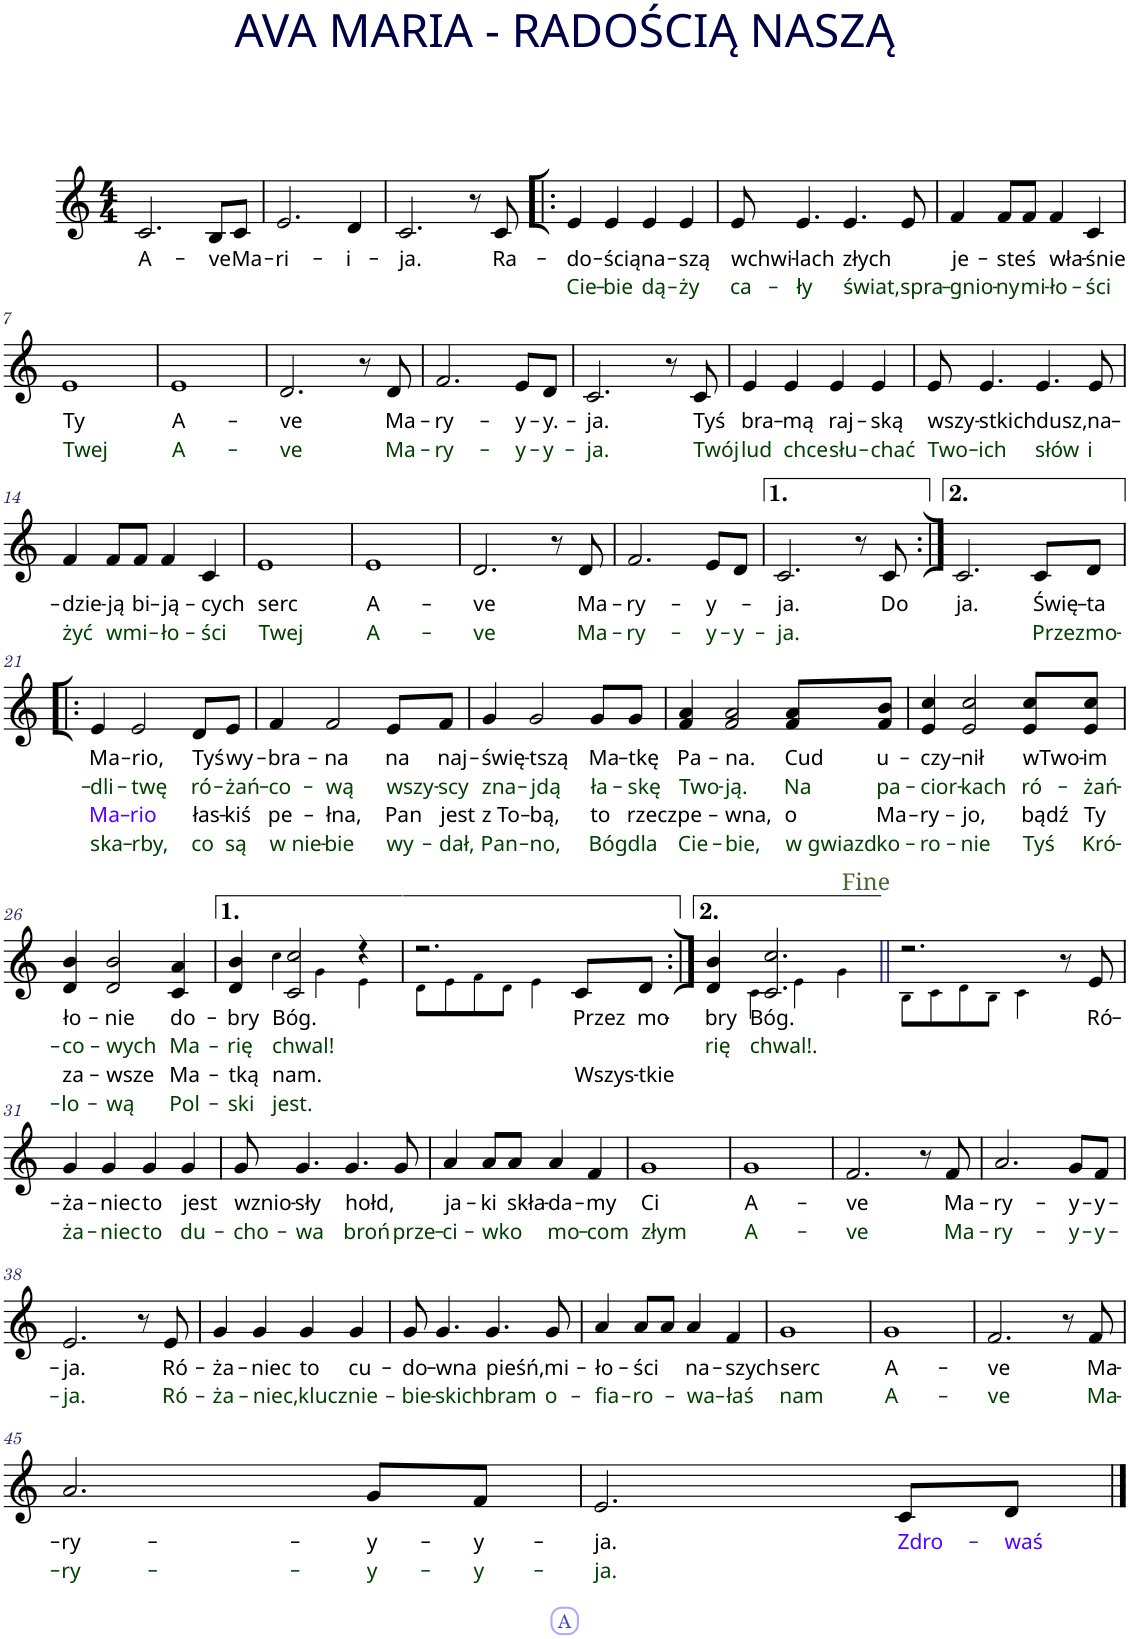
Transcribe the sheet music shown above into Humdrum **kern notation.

**kern	**text	**text	**text	**text
*part1	*part1	*part1	*part1	*part1
*staff1	*staff1	*staff1	*staff1	*staff1
*I"Kazoo	*	*	*	*
*I'Kaz.	*	*	*	*
*clefG2	*	*	*	*
*k[]	*	*	*	*
*M4/4	*	*	*	*
=1	=1	=1	=1	=1
!	!LO:LY:b	!	!	!
2.c/	A-	.	.	.
!	!LO:LY:b	!	!	!
8B/L	-ve	.	.	.
!	!LO:LY:b	!	!	!
8c/J	Ma-	.	.	.
=2	=2	=2	=2	=2
!	!LO:LY:b	!	!	!
2.e/	-ri-	.	.	.
!	!LO:LY:b	!	!	!
4d/	-i-	.	.	.
=3	=3	=3	=3	=3
!	!LO:LY:b	!	!	!
2.c/	-ja.	.	.	.
8r	.	.	.	.
!	!LO:LY:b	!	!	!
8c/	Ra-	.	.	.
=4!|:	=4!|:	=4!|:	=4!|:	=4!|:
!	!LO:LY:b	!LO:LY:b:color=#003F00	!	!
4e/	-do-	Cie-	.	.
!	!LO:LY:b	!LO:LY:b:color=#003F00	!	!
4e/	-ścią	-bie	.	.
!	!LO:LY:b	!LO:LY:b:color=#003F00	!	!
4e/	na-	dą-	.	.
!	!LO:LY:b	!LO:LY:b:color=#003F00	!	!
4e/	-szą	-ży	.	.
=5	=5	=5	=5	=5
!	!LO:LY:b	!LO:LY:b:color=#003F00	!	!
8e/	wchwi-	ca-	.	.
!	!LO:LY:b	!LO:LY:b:color=#003F00	!	!
4.e/	-lach	-ły	.	.
!	!LO:LY:b	!LO:LY:b:color=#003F00	!	!
4.e/	złych	świat,	.	.
!	!	!LO:LY:b:color=#003F00	!	!
8e/	.	spra-	.	.
=6	=6	=6	=6	=6
!	!LO:LY:b	!LO:LY:b:color=#003F00	!	!
4f/	je-	-gnio-	.	.
!	!LO:LY:b	!LO:LY:b:color=#003F00	!	!
8f/L	-steś	-ny	.	.
!	!	!LO:LY:b:color=#003F00	!	!
8f/J	.	mi-	.	.
!	!LO:LY:b	!LO:LY:b:color=#003F00	!	!
4f/	wła-	-ło-	.	.
!	!LO:LY:b	!LO:LY:b:color=#003F00	!	!
4c/	-śnie	-ści	.	.
!!LO:LB:g=z
=7	=7	=7	=7	=7
!	!LO:LY:b	!LO:LY:b:color=#003F00	!	!
1e	Ty	Twej	.	.
=8	=8	=8	=8	=8
!	!LO:LY:b	!LO:LY:b:color=#003F00	!	!
1e	A-	A-	.	.
=9	=9	=9	=9	=9
!	!LO:LY:b	!LO:LY:b:color=#003F00	!	!
2.d/	-ve	-ve	.	.
8r	.	.	.	.
!	!LO:LY:b	!LO:LY:b:color=#003F00	!	!
8d/	Ma-	Ma-	.	.
=10	=10	=10	=10	=10
!	!LO:LY:b	!LO:LY:b:color=#003F00	!	!
2.f/	-ry-	-ry-	.	.
!	!LO:LY:b	!LO:LY:b:color=#003F00	!	!
8e/L	-y-	-y-	.	.
!	!LO:LY:b	!LO:LY:b:color=#003F00	!	!
8d/J	-y.-	-y-	.	.
=11	=11	=11	=11	=11
!	!LO:LY:b	!LO:LY:b:color=#003F00	!	!
2.c/	-ja.	-ja.	.	.
8r	.	.	.	.
!	!LO:LY:b	!LO:LY:b:color=#003F00	!	!
8c/	Tyś	Twój	.	.
=12	=12	=12	=12	=12
!	!LO:LY:b	!LO:LY:b:color=#003F00	!	!
4e/	bra-	lud	.	.
!	!LO:LY:b	!LO:LY:b:color=#003F00	!	!
4e/	-mą	chce	.	.
!	!LO:LY:b	!LO:LY:b:color=#003F00	!	!
4e/	raj-	słu-	.	.
!	!LO:LY:b	!LO:LY:b:color=#003F00	!	!
4e/	-ską	-chać	.	.
=13	=13	=13	=13	=13
!	!LO:LY:b	!LO:LY:b:color=#003F00	!	!
8e/	wszy-	Two-	.	.
!	!LO:LY:b	!LO:LY:b:color=#003F00	!	!
4.e/	-stkich	-ich	.	.
!	!LO:LY:b	!LO:LY:b:color=#003F00	!	!
4.e/	dusz,	słów	.	.
!	!LO:LY:b	!LO:LY:b:color=#003F00	!	!
8e/	na-	i	.	.
!!LO:LB:g=z
=14	=14	=14	=14	=14
!	!LO:LY:b	!LO:LY:b:color=#003F00	!	!
4f/	-dzie-	żyć	.	.
!	!LO:LY:b	!LO:LY:b:color=#003F00	!	!
8f/L	-ją	wmi-	.	.
!	!LO:LY:b	!	!	!
8f/J	bi-	.	.	.
!	!LO:LY:b	!LO:LY:b:color=#003F00	!	!
4f/	-ją-	-ło-	.	.
!	!LO:LY:b	!LO:LY:b:color=#003F00	!	!
4c/	-cych	-ści	.	.
=15	=15	=15	=15	=15
!	!LO:LY:b	!LO:LY:b:color=#003F00	!	!
1e	serc	Twej	.	.
=16	=16	=16	=16	=16
!	!LO:LY:b	!LO:LY:b:color=#003F00	!	!
1e	A-	A-	.	.
=17	=17	=17	=17	=17
!	!LO:LY:b	!LO:LY:b:color=#003F00	!	!
2.d/	-ve	-ve	.	.
8r	.	.	.	.
!	!LO:LY:b	!LO:LY:b:color=#003F00	!	!
8d/	Ma-	Ma-	.	.
=18	=18	=18	=18	=18
!	!LO:LY:b	!LO:LY:b:color=#003F00	!	!
2.f/	-ry-	-ry-	.	.
!	!LO:LY:b	!LO:LY:b:color=#003F00	!	!
8e/L	-y-	-y-	.	.
!	!	!LO:LY:b:color=#003F00	!	!
8d/J	.	-y-	.	.
=19	=19	=19	=19	=19
!	!LO:LY:b	!LO:LY:b:color=#003F00	!	!
2.c/	-ja.	-ja.	.	.
8r	.	.	.	.
!	!LO:LY:b	!	!	!
8c/	Do	.	.	.
=20:|!	=20:|!	=20:|!	=20:|!	=20:|!
!	!LO:LY:b	!	!	!
2.c/	ja.	.	.	.
!	!LO:LY:b	!LO:LY:b:color=#003F00	!	!
8c/L	Świę-	Przez	.	.
!	!LO:LY:b	!LO:LY:b:color=#003F00	!	!
8d/J	-ta	mo-	.	.
!!LO:LB:g=z
=21!|:	=21!|:	=21!|:	=21!|:	=21!|:
!	!LO:LY:b	!LO:LY:b:color=#003F00	!LO:LY:b:color=#5500FF	!LO:LY:b:color=#003F00
4e/	Ma-	-dli-	Ma-	ska-
!	!LO:LY:b	!LO:LY:b:color=#003F00	!LO:LY:b:color=#5500FF	!LO:LY:b:color=#003F00
2e/	-rio,	-twę	-rio	-rby,
!	!LO:LY:b	!LO:LY:b:color=#003F00	!LO:LY:b	!LO:LY:b:color=#003F00
8d/L	Tyś	ró-	łas-	co
!	!LO:LY:b	!LO:LY:b:color=#003F00	!LO:LY:b	!LO:LY:b:color=#003F00
8e/J	wy-	-żań-	-kiś	są
=22	=22	=22	=22	=22
!	!LO:LY:b	!LO:LY:b:color=#003F00	!LO:LY:b	!LO:LY:b:color=#003F00
4f/	-bra-	-co-	pe-	w nie-
!	!LO:LY:b	!LO:LY:b:color=#003F00	!LO:LY:b	!LO:LY:b:color=#003F00
2f/	-na	-wą	-łna,	-bie
!	!LO:LY:b	!LO:LY:b:color=#003F00	!LO:LY:b	!LO:LY:b:color=#003F00
8e/L	na	wszy-	Pan	wy-
!	!LO:LY:b	!LO:LY:b:color=#003F00	!LO:LY:b	!LO:LY:b:color=#003F00
8f/J	naj-	-scy	jest	-dał,
=23	=23	=23	=23	=23
!	!LO:LY:b	!LO:LY:b:color=#003F00	!LO:LY:b	!LO:LY:b:color=#003F00
4g/	-świę-	zna-	z To-	Pan-
!	!LO:LY:b	!LO:LY:b:color=#003F00	!LO:LY:b	!LO:LY:b:color=#003F00
2g/	-tszą	-jdą	-bą,	-no,
!	!LO:LY:b	!LO:LY:b:color=#003F00	!LO:LY:b	!LO:LY:b:color=#003F00
8g/L	Ma-	ła-	to	Bóg
!	!LO:LY:b	!LO:LY:b:color=#003F00	!LO:LY:b	!LO:LY:b:color=#003F00
8g/J	-tkę	-skę	rzecz	dla
=24	=24	=24	=24	=24
!	!LO:LY:b	!LO:LY:b:color=#003F00	!LO:LY:b	!LO:LY:b:color=#003F00
4f/ 4a/	Pa-	Two-	pe-	Cie-
!	!LO:LY:b	!LO:LY:b:color=#003F00	!LO:LY:b	!LO:LY:b:color=#003F00
2f/ 2a/	-na.	-ją.	-wna,	-bie,
!	!LO:LY:b	!LO:LY:b:color=#003F00	!LO:LY:b	!LO:LY:b:color=#003F00
8f/ 8a/L	Cud	Na	o	w gwiazd
!	!LO:LY:b	!LO:LY:b:color=#003F00	!LO:LY:b	!LO:LY:b:color=#003F00
8f/ 8b/J	u-	pa-	Ma-	ko-
=25	=25	=25	=25	=25
!	!LO:LY:b	!LO:LY:b:color=#003F00	!LO:LY:b	!LO:LY:b:color=#003F00
4e/ 4cc/	-czy-	-cior-	-ry-	-ro-
!	!LO:LY:b	!LO:LY:b:color=#003F00	!LO:LY:b	!LO:LY:b:color=#003F00
2e/ 2cc/	-nił	-kach	-jo,	-nie
!	!LO:LY:b	!LO:LY:b:color=#003F00	!LO:LY:b	!LO:LY:b:color=#003F00
8e/ 8cc/L	wTwo-	ró-	bądź	Tyś
!	!LO:LY:b	!LO:LY:b:color=#003F00	!LO:LY:b	!LO:LY:b:color=#003F00
8e/ 8cc/J	-im	-żań-	Ty	Kró-
!!LO:LB:g=z
=26	=26	=26	=26	=26
!	!LO:LY:b	!LO:LY:b:color=#003F00	!LO:LY:b	!LO:LY:b:color=#003F00
4d/ 4b/	ło-	-co-	za-	-lo-
!	!LO:LY:b	!LO:LY:b:color=#003F00	!LO:LY:b	!LO:LY:b:color=#003F00
2d/ 2b/	-nie	-wych	-wsze	-wą
!	!LO:LY:b	!LO:LY:b:color=#003F00	!LO:LY:b	!LO:LY:b:color=#003F00
4c/ 4a/	do-	Ma-	Ma-	Pol-
=27	=27	=27	=27	=27
!	!LO:LY:b	!LO:LY:b:color=#003F00	!LO:LY:b	!LO:LY:b:color=#003F00
*^	*	*	*	*
4d/ 4b/	4ryy	-bry	-rię	-tką	-ski
!	!	!LO:LY:b	!LO:LY:b:color=#003F00	!LO:LY:b	!LO:LY:b:color=#003F00
2c/ 2cc/	4cc!\	Bóg.	chwal!	nam.	jest.
.	4g!\	.	.	.	.
4r	4e!\	.	.	.	.
=28	=28	=28	=28	=28	=28
2.r	8d!\L	.	.	.	.
.	8e!\	.	.	.	.
.	8f!\	.	.	.	.
.	8d!\J	.	.	.	.
.	4e!\	.	.	.	.
!	!	!LO:LY:b	!	!LO:LY:b	!
8c/L	4ryy	Przez	.	Wszys-	.
!	!	!LO:LY:b	!	!LO:LY:b	!
8d/J	.	mo-	.	-tkie	.
=29:|!	=29:|!	=29:|!	=29:|!	=29:|!	=29:|!
!	!	!LO:LY:b	!LO:LY:b:color=#003F00	!	!
4d/ 4b/	4ryy	-bry	-rię	.	.
!	!	!LO:LY:b	!LO:LY:b:color=#003F00	!	!
2.c/ 2.cc/	4c!\	Bóg.	chwal!.	.	.
.	4e!\	.	.	.	.
.	4g!\	.	.	.	.
=30||	=30||	=30||	=30||	=30||	=30||
2.r	8B!\L	.	.	.	.
.	8c!\	.	.	.	.
.	8d!\	.	.	.	.
.	8B!\J	.	.	.	.
.	4c!\	.	.	.	.
8r	4ryy	.	.	.	.
!	!	!LO:LY:b	!	!	!
8e/	.	Ró-	.	.	.
*v	*v	*	*	*	*
!!LO:LB:g=z
=31	=31	=31	=31	=31
!	!LO:LY:b	!LO:LY:b:color=#003F00	!	!
4g/	-ża-	ża-	.	.
!	!LO:LY:b	!LO:LY:b:color=#003F00	!	!
4g/	-niec	-niec	.	.
!	!LO:LY:b	!LO:LY:b:color=#003F00	!	!
4g/	to	to	.	.
!	!LO:LY:b	!LO:LY:b:color=#003F00	!	!
4g/	jest	du-	.	.
=32	=32	=32	=32	=32
!	!LO:LY:b	!LO:LY:b:color=#003F00	!	!
8g/	wznio-	-cho-	.	.
!	!LO:LY:b	!LO:LY:b:color=#003F00	!	!
4.g/	-sły	-wa	.	.
!	!LO:LY:b	!LO:LY:b:color=#003F00	!	!
4.g/	hołd,	broń	.	.
!	!	!LO:LY:b:color=#003F00	!	!
8g/	.	prze-	.	.
=33	=33	=33	=33	=33
!	!LO:LY:b	!LO:LY:b:color=#003F00	!	!
4a/	ja-	-ci-	.	.
!	!LO:LY:b	!LO:LY:b:color=#003F00	!	!
8a/L	-ki	-wko	.	.
!	!LO:LY:b	!	!	!
8a/J	skła-	.	.	.
!	!LO:LY:b	!LO:LY:b:color=#003F00	!	!
4a/	-da-	mo-	.	.
!	!LO:LY:b	!LO:LY:b:color=#003F00	!	!
4f/	-my	-com	.	.
=34	=34	=34	=34	=34
!	!LO:LY:b	!LO:LY:b:color=#003F00	!	!
1g	Ci	złym	.	.
=35	=35	=35	=35	=35
!	!LO:LY:b	!LO:LY:b:color=#003F00	!	!
1g	A-	A-	.	.
=36	=36	=36	=36	=36
!	!LO:LY:b	!LO:LY:b:color=#003F00	!	!
2.f/	-ve	-ve	.	.
8r	.	.	.	.
!	!LO:LY:b	!LO:LY:b:color=#003F00	!	!
8f/	Ma-	Ma-	.	.
=37	=37	=37	=37	=37
!	!LO:LY:b	!LO:LY:b:color=#003F00	!	!
2.a/	-ry-	-ry-	.	.
!	!LO:LY:b	!LO:LY:b:color=#003F00	!	!
8g/L	-y-	-y-	.	.
!	!LO:LY:b	!LO:LY:b:color=#003F00	!	!
8f/J	-y-	-y-	.	.
!!LO:LB:g=z
=38	=38	=38	=38	=38
!	!LO:LY:b	!LO:LY:b:color=#003F00	!	!
2.e/	-ja.	-ja.	.	.
8r	.	.	.	.
!	!LO:LY:b	!LO:LY:b:color=#003F00	!	!
8e/	Ró-	Ró-	.	.
=39	=39	=39	=39	=39
!	!LO:LY:b	!LO:LY:b:color=#003F00	!	!
4g/	-ża-	-ża-	.	.
!	!LO:LY:b	!LO:LY:b:color=#003F00	!	!
4g/	-niec	-niec,	.	.
!	!LO:LY:b	!LO:LY:b:color=#003F00	!	!
4g/	to	klucz	.	.
!	!LO:LY:b	!LO:LY:b:color=#003F00	!	!
4g/	cu-	nie-	.	.
=40	=40	=40	=40	=40
!	!LO:LY:b	!LO:LY:b:color=#003F00	!	!
8g/	-do-	-bie-	.	.
!	!LO:LY:b	!LO:LY:b:color=#003F00	!	!
4.g/	-wna	-skich	.	.
!	!LO:LY:b	!LO:LY:b:color=#003F00	!	!
4.g/	pieśń,	bram	.	.
!	!LO:LY:b	!LO:LY:b:color=#003F00	!	!
8g/	mi-	o-	.	.
=41	=41	=41	=41	=41
!	!LO:LY:b	!LO:LY:b:color=#003F00	!	!
4a/	-ło-	-fia-	.	.
!	!LO:LY:b	!LO:LY:b:color=#003F00	!	!
8a/L	-ści	-ro-	.	.
8a/J	.	.	.	.
!	!LO:LY:b	!LO:LY:b:color=#003F00	!	!
4a/	na-	-wa-	.	.
!	!LO:LY:b	!LO:LY:b:color=#003F00	!	!
4f/	-szych	-łaś	.	.
=42	=42	=42	=42	=42
!	!LO:LY:b	!LO:LY:b:color=#003F00	!	!
1g	serc	nam	.	.
=43	=43	=43	=43	=43
!	!LO:LY:b	!LO:LY:b:color=#003F00	!	!
1g	A-	A-	.	.
=44	=44	=44	=44	=44
!	!LO:LY:b	!LO:LY:b:color=#003F00	!	!
2.f/	-ve	-ve	.	.
8r	.	.	.	.
!	!LO:LY:b	!LO:LY:b:color=#003F00	!	!
8f/	Ma-	Ma-	.	.
!!LO:LB:g=z
=45	=45	=45	=45	=45
!	!LO:LY:b	!LO:LY:b:color=#003F00	!	!
2.a/	-ry-	-ry-	.	.
!	!LO:LY:b	!LO:LY:b:color=#003F00	!	!
8g/L	-y-	-y-	.	.
!	!LO:LY:b	!LO:LY:b:color=#003F00	!	!
8f/J	-y-	-y-	.	.
=46	=46	=46	=46	=46
!	!LO:LY:b	!LO:LY:b:color=#003F00	!	!
2.e/	-ja.	-ja.	.	.
!	!LO:LY:b:color=#5500FF	!	!	!
8c/L	Zdro-	.	.	.
!	!LO:LY:b:color=#5500FF	!	!	!
8d/J	-waś	.	.	.
==	==	==	==	==
*-	*-	*-	*-	*-
